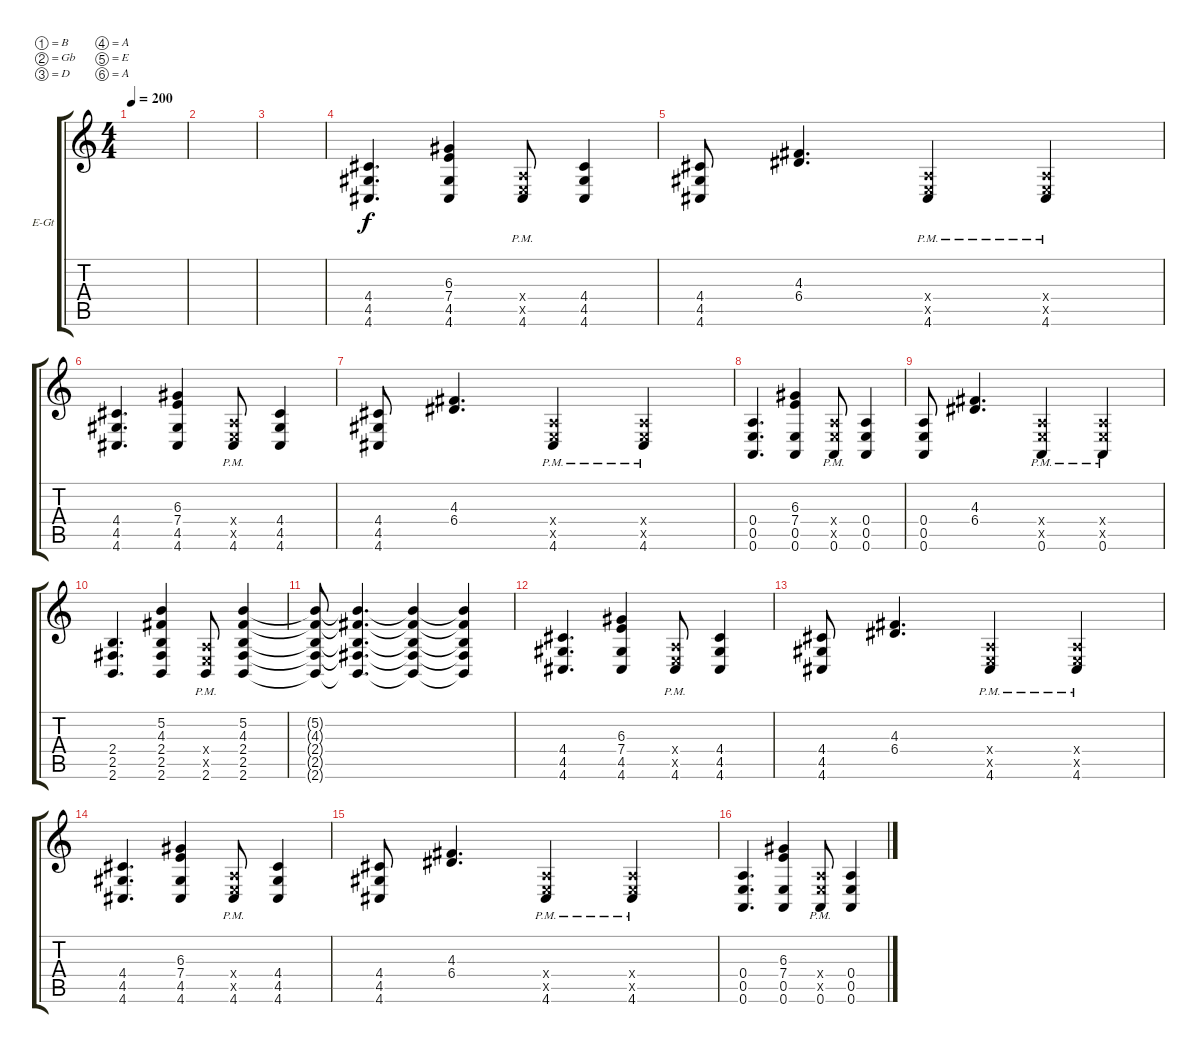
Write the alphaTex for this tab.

\bracketExtendMode groupsimilarinstruments
\firstSystemTrackNameOrientation horizontal
\otherSystemsTrackNameOrientation horizontal
\track ("La Metalcoreuse" "E-Gt") {instrument distortionguitar}
\staff {score tabs}
\tuning (B3 Gb3 D3 A2 E2 A1)
\ts (4 4)
\tempo 200
\clef g2
\ks c
|
|
|
(4.4 4.5 4.6).4{d} (6.3 7.4 4.5 4.6).4 (0.4{x} 0.5{x} 4.6{pm}).8 (4.4 4.5 4.6).4 |
(4.4 4.5 4.6).8 (4.3 6.4).4{d} (0.4{x} 0.5{x} 4.6{pm}).4 (0.4{x} 0.5{x} 4.6{pm}).4 |
(4.4 4.5 4.6).4{d} (6.3 7.4 4.5 4.6).4 (0.4{x} 0.5{x} 4.6{pm}).8 (4.4 4.5 4.6).4 |
(4.4 4.5 4.6).8 (4.3 6.4).4{d} (0.4{x} 0.5{x} 4.6{pm}).4 (0.4{x} 0.5{x} 4.6{pm}).4 |
(0.4 0.5 0.6).4{d} (6.3 7.4 0.5 0.6).4 (0.4{x} 0.5{x} 0.6{pm}).8 (0.4 0.5 0.6).4 |
(0.4 0.5 0.6).8 (4.3 6.4).4{d} (0.4{x} 0.5{x} 0.6{pm}).4 (0.4{x} 0.5{x} 0.6{pm}).4 |
(2.4 2.5 2.6).4{d} (4.3 2.4 2.5 2.6 5.2).4 (0.4{x} 0.5{x} 2.6{pm}).8 (4.3 5.2 2.6 2.5 2.4).4 |
(4.3{t} 5.2{t} 2.6{t} 2.5{t} 2.4{t}).8 (4.3{t} 5.2{t} 2.6{t} 2.5{t} 2.4{t}).4{d} (4.3{t} 5.2{t} 2.6{t} 2.5{t} 2.4{t}).4 (4.3{t} 5.2{t} 2.6{t} 2.5{t} 2.4{t}).4 |
(4.4 4.5 4.6).4{d} (6.3 7.4 4.5 4.6).4 (0.4{x} 0.5{x} 4.6{pm}).8 (4.4 4.5 4.6).4 |
(4.4 4.5 4.6).8 (4.3 6.4).4{d} (0.4{x} 0.5{x} 4.6{pm}).4 (0.4{x} 0.5{x} 4.6{pm}).4 |
(4.4 4.5 4.6).4{d} (6.3 7.4 4.5 4.6).4 (0.4{x} 0.5{x} 4.6{pm}).8 (4.4 4.5 4.6).4 |
(4.4 4.5 4.6).8 (4.3 6.4).4{d} (0.4{x} 0.5{x} 4.6{pm}).4 (0.4{x} 0.5{x} 4.6{pm}).4 |
(0.4 0.5 0.6).4{d} (6.3 7.4 0.5 0.6).4 (0.4{x} 0.5{x} 0.6{pm}).8 (0.4 0.5 0.6).4
